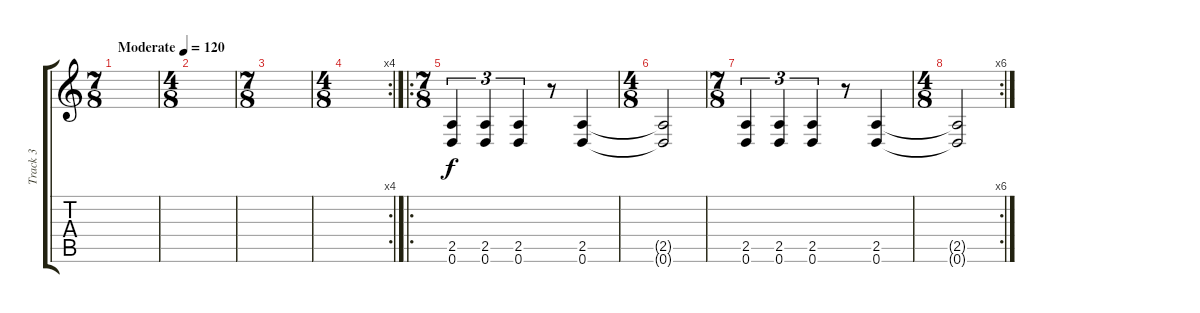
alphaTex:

\track ("Track 3" "Track 3") {instrument overdrivenguitar}
\staff {score tabs}
\tuning (D4 A3 F3 C3 G2 D2) {hide}
\ts (7 8)
\tempo (120 "Moderate")
\clef g2
\ks c
|
\ts (4 8)
|
\ts (7 8)
|
\rc 4
\ts (4 8)
|
\ro
\ts (7 8)
(2.5 0.6).4{tu (3 2)} (2.5 0.6).4{tu (3 2)} (2.5 0.6).4{tu (3 2)} r.8 (2.5 0.6).4 |
\ts (4 8)
(2.5{t} 0.6{t}).2 |
\ts (7 8)
(2.5 0.6).4{tu (3 2)} (2.5 0.6).4{tu (3 2)} (2.5 0.6).4{tu (3 2)} r.8 (2.5 0.6).4 |
\rc 6
\ts (4 8)
(2.5{t} 0.6{t}).2
